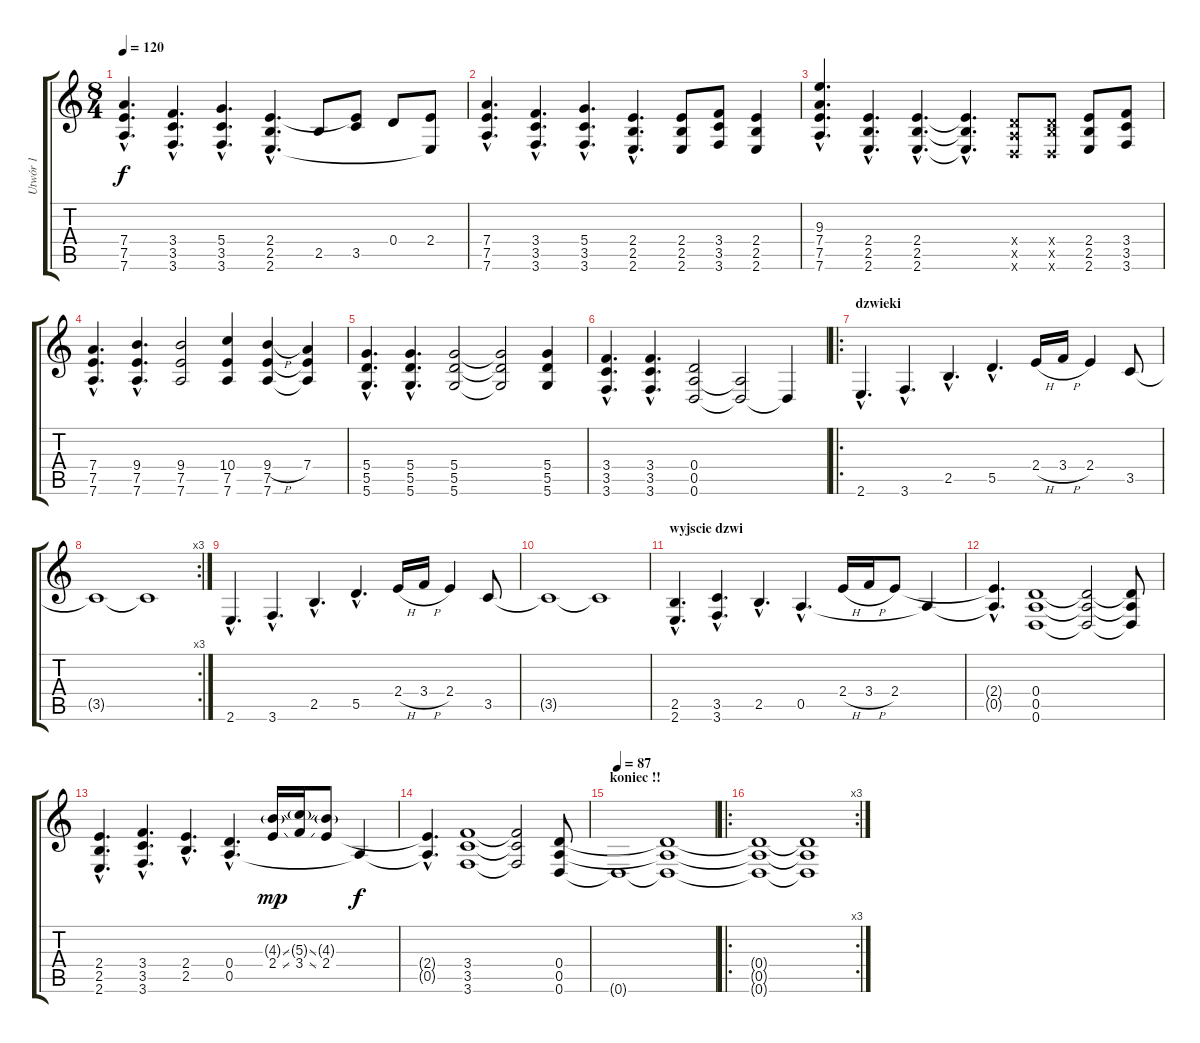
\track ("Utwór 1" "Utwór 1") {instrument distortionguitar}
\staff {score tabs}
\tuning (E4 B3 G3 D3 A2 D2) {hide}
\ts (8 4)
\tempo 120
\clef g2
\ks c
(7.4{hac} 7.5{hac} 7.6{hac}).4{d dy f} (3.4{hac} 3.5{hac} 3.6{hac}).4{d} (5.4{hac} 3.5{hac} 3.6{hac}).4{d} (2.4{hac} 2.5{hac} 2.6{hac}).4{d} 2.5.8 (2.4{t} 3.5).8 0.4.8 (2.4 2.6{t}).8 |
(7.4{hac} 7.5{hac} 7.6{hac}).4{d} (3.4{hac} 3.5{hac} 3.6{hac}).4{d} (5.4{hac} 3.5{hac} 3.6{hac}).4{d} (2.4{hac} 2.5{hac} 2.6{hac}).4{d} (2.4 2.5 2.6).8 (3.4 3.5 3.6).8 (2.4 2.5 2.6).4 |
(9.3{hac} 7.4{hac} 7.5{hac} 7.6{hac}).4{d volume 12} (2.4{hac} 2.5{hac} 2.6{hac}).4{d} (2.4{hac} 2.5{hac} 2.6{hac}).4{d} (2.4{hac t} 2.5{hac t} 2.6{hac t}).4{d} (0.4{x} 0.5{x} 0.6{x}).8 (0.4{x} 2.5{x} 0.6{x}).8 (2.4 2.5 2.6).8 (3.4 3.5 3.6).8 |
(7.4{hac} 7.5{hac} 7.6{hac}).4{d} (9.4{hac} 7.5{hac} 7.6{hac}).4{d} (9.4 7.5 7.6).2 (10.4 7.5 7.6).4 (9.4{h} 7.5 7.6).4 (7.4 7.5{t} 7.6{t}).4 |
(5.4{hac} 5.5{hac} 5.6{hac}).4{d} (5.4{hac} 5.5{hac} 5.6{hac}).4{d} (5.4 5.5 5.6).2 (5.4{t} 5.5{t} 5.6{t}).2 (5.4 5.5 5.6).4 |
(3.4{hac} 3.5{hac} 3.6{hac}).4{d} (3.4{hac} 3.5{hac} 3.6{hac}).4{d} (0.4 0.5 0.6).2 (0.5{t} 0.6{t}).2 0.6{t}.4 |
\ro
\section ("" "dzwieki")
2.6{hac}.4{d volume 12} 3.6{hac}.4{d} 2.5{hac}.4{d} 5.5{hac}.4{d} 2.4{h}.16 3.4{h}.16 2.4.4 3.5.8 |
\rc 3
3.5{t}.1 3.5{t}.1 |
2.6{hac}.4{d} 3.6{hac}.4{d} 2.5{hac}.4{d} 5.5{hac}.4{d} 2.4{h}.16 3.4{h}.16 2.4.4 3.5.8 |
3.5{t}.1 3.5{t}.1 |
\section ("" "wyjscie dzwi")
(2.5{hac} 2.6{hac}).4{d} (3.5{hac} 3.6{hac}).4{d} 2.5{hac}.4{d} 0.5{hac}.4{d} 2.4{h}.16 3.4{h}.16 2.4.8 0.5{t}.4 |
(2.4{hac t} 0.5{hac t}).4{d} (0.4 0.5 0.6).1 (0.4{t} 0.5{t} 0.6{t}).2 (0.4{t} 0.5{t} 0.6{t}).8 |
(2.4{hac} 2.5{hac} 2.6{hac}).4{d volume 12} (3.4{hac} 3.5{hac} 3.6{hac}).4{d} (2.4{hac} 2.5{hac}).4{d} (0.4{hac} 0.5{hac}).4{d} (4.3{ss g} 2.4{ss}).16{dy mp} (5.3{ss g} 3.4{ss}).16 (4.3{g} 2.4).8 0.5{t}.4{dy f} |
(2.4{hac t} 0.5{hac t}).4{d} (3.4 3.5 3.6).1 (3.4{t} 3.5{t} 3.6{t}).2 (0.4 0.5 0.6).8 |
\section ("" "koniec !!")
\tempo 87
0.6{t}.1 (0.4{t} 0.5{t} 0.6{t}).1{volume 0} |
\ro
\rc 3
(0.4{t} 0.5{t} 0.6{t}).1 (0.4{t} 0.5{t} 0.6{t}).1
